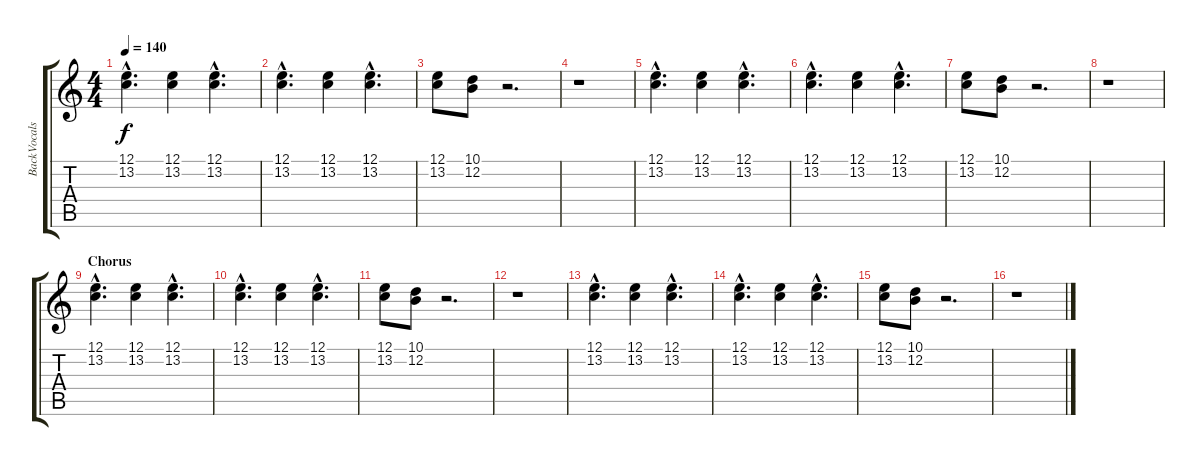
\track ("BackVocals" "BackVocals") {instrument lead8bassandlead}
\staff {score tabs}
\tuning (E4 B3 G3 D3 A2 E2) {hide}
\ts (4 4)
\tempo 140
\clef g2
\ks c
(12.1{hac} 13.2{hac}).4{d dy f} (12.1 13.2).4 (12.1{hac} 13.2{hac}).4{d} |
(12.1{hac} 13.2{hac}).4{d} (12.1 13.2).4 (12.1{hac} 13.2{hac}).4{d} |
(12.1 13.2).8 (10.1 12.2).8 r.2{d} |
r.1 |
(12.1{hac} 13.2{hac}).4{d} (12.1 13.2).4 (12.1{hac} 13.2{hac}).4{d} |
(12.1{hac} 13.2{hac}).4{d} (12.1 13.2).4 (12.1{hac} 13.2{hac}).4{d} |
(12.1 13.2).8 (10.1 12.2).8 r.2{d} |
r.1 |
\section ("" "Chorus")
(12.1{hac} 13.2{hac}).4{d} (12.1 13.2).4 (12.1{hac} 13.2{hac}).4{d} |
(12.1{hac} 13.2{hac}).4{d} (12.1 13.2).4 (12.1{hac} 13.2{hac}).4{d} |
(12.1 13.2).8 (10.1 12.2).8 r.2{d} |
r.1 |
(12.1{hac} 13.2{hac}).4{d} (12.1 13.2).4 (12.1{hac} 13.2{hac}).4{d} |
(12.1{hac} 13.2{hac}).4{d} (12.1 13.2).4 (12.1{hac} 13.2{hac}).4{d} |
(12.1 13.2).8 (10.1 12.2).8 r.2{d} |
r.1
